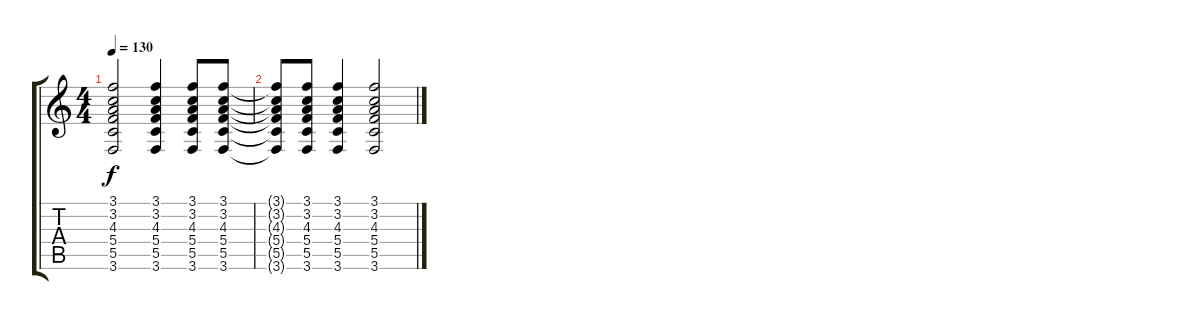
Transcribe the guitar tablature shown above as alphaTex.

\track "" {instrument electricguitarclean}
\staff {score tabs}
\tuning (D4 A3 F3 C3 G2 D2) {hide}
\ts (4 4)
\tempo 130
\clef g2
\ks c
(3.1 3.2 4.3 5.4 5.5 3.6).2{dy f} (3.1 3.2 4.3 5.4 5.5 3.6).4 (3.1 3.2 4.3 5.4 5.5 3.6).8 (3.1 3.2 4.3 5.4 5.5 3.6).8 |
(3.1{t} 3.2{t} 4.3{t} 5.4{t} 5.5{t} 3.6{t}).8 (3.1 3.2 4.3 5.4 5.5 3.6).8 (3.1 3.2 4.3 5.4 5.5 3.6).4 (3.1 3.2 4.3 5.4 5.5 3.6).2
